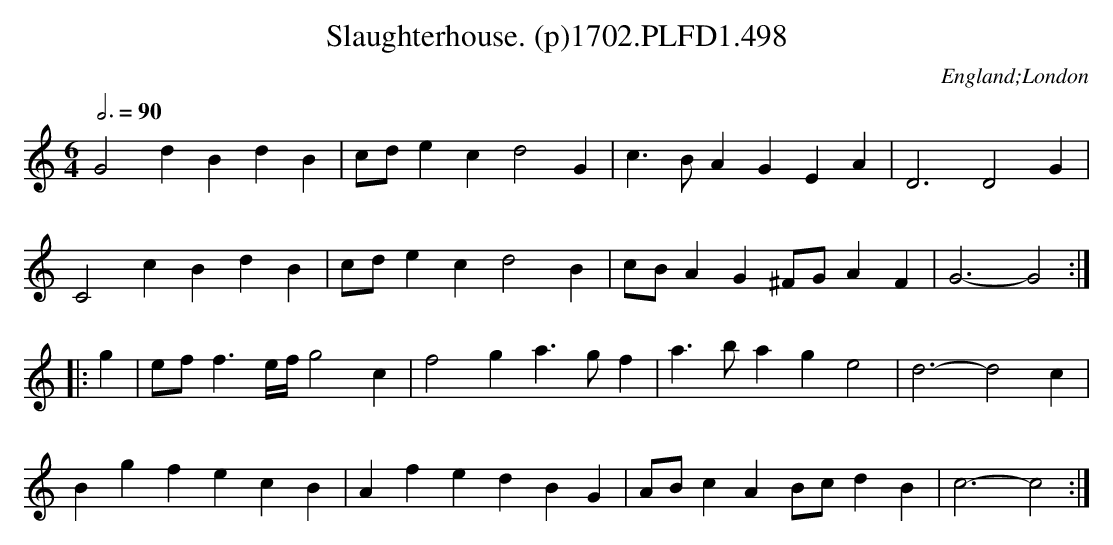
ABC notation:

X:1
T:Slaughterhouse. (p)1702.PLFD1.498
M:6/4
L:1/4
Q:3/4=90
O:England;London
K:C
G2dBdB|c/d/ecd2G|c>BAGEA|D3D2G|
C2cBdB|c/d/ecd2B|c/B/AG^F/G/AF|G3-G2:|
|:g|e/f/f>e/2f/4g2c|f2ga>gf|a>bage2|d3-d2c|
BgfecB|AfedBG|A/B/cAB/c/dB|c3-c2:|
